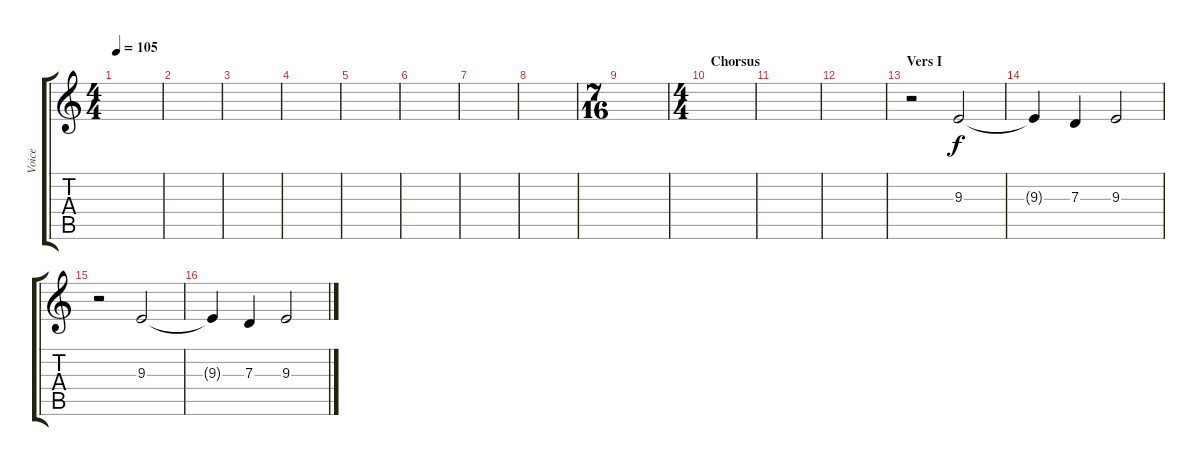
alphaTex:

\track ("Voice" "Voice") {instrument oboe}
\staff {score tabs}
\tuning (E4 B3 G3 D3 A2 E2) {hide}
\ts (4 4)
\tempo 105
\clef g2
\ks c
|
|
|
|
|
|
|
|
\ts (7 16)
|
\ts (4 4)
\section ("" "Chorsus")
|
|
|
\section ("" "Vers I")
r.2 9.3.2 |
9.3{t}.4 7.3.4 9.3.2 |
r.2 9.3.2 |
9.3{t}.4 7.3.4 9.3.2
